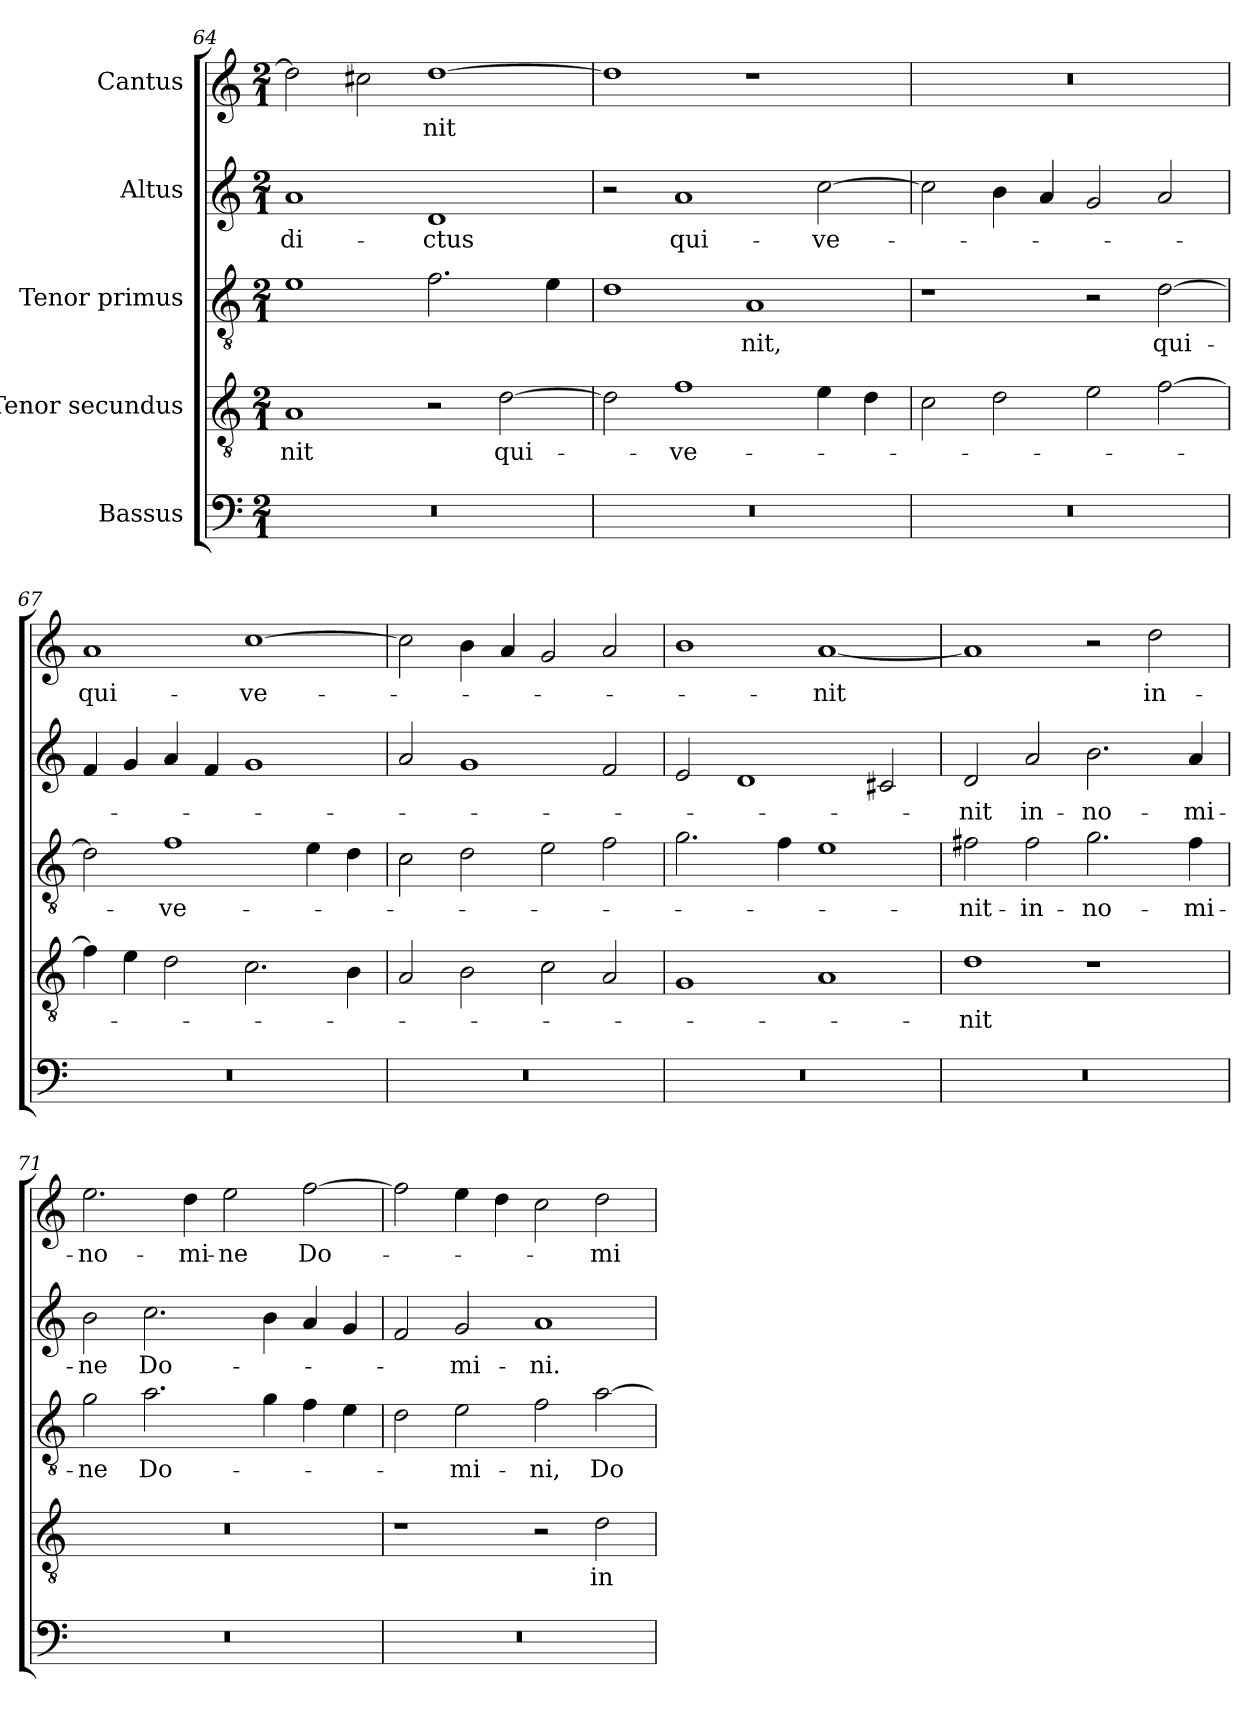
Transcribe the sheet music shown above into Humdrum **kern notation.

**kern	**kern	**text	**kern	**text	**kern	**text	**kern	**text
*part5	*part4	*part4	*part3	*part3	*part2	*part2	*part1	*part1
*staff5	*staff4	*staff4	*staff3	*staff3	*staff2	*staff2	*staff1	*staff1
*I"Bassus	*I"Tenor secundus	*	*I"Tenor primus	*	*I"Altus	*	*I"Cantus	*
*clefF4	*clefGv2	*	*clefGv2	*	*clefG2	*	*clefG2	*
*k[]	*k[]	*	*k[]	*	*k[]	*	*k[]	*
*M2/1	*M2/1	*	*M2/1	*	*M2/1	*	*M2/1	*
=64	=64	=64	=64	=64	=64	=64	=64	=64
0r	1A/	-nit	1e\	.	1a/	-di-	2dd\]	.
.	.	.	.	.	.	.	2cc#X\	.
.	2r	.	2.f\	.	1d/	-ctus	[1dd\	-nit
.	[2d\	qui-	.	.	.	.	.	.
.	.	.	4e\	.	.	.	.	.
=65	=65	=65	=65	=65	=65	=65	=65	=65
0r	2d\]	.	1d\	.	2r	.	1dd\]	.
.	1f\	ve-	.	.	1a/	qui-	.	.
.	.	.	1A/	-nit,	.	.	1r	.
.	4e\	.	.	.	[2cc\	ve-	.	.
.	4d\	.	.	.	.	.	.	.
=66	=66	=66	=66	=66	=66	=66	=66	=66
0r	2c\	.	1r	.	2cc\]	.	0r	.
.	2d\	.	.	.	4b\	.	.	.
.	.	.	.	.	4a/	.	.	.
.	2e\	.	2r	.	2g/	.	.	.
.	[2f\	.	[2d\	qui-	2a/	.	.	.
=67	=67	=67	=67	=67	=67	=67	=67	=67
0r	4f\]	.	2d\]	.	4f/	.	1a/	qui-
.	4e\	.	.	.	4g/	.	.	.
.	2d\	.	1f\	ve-	4a/	.	.	.
.	.	.	.	.	4f/	.	.	.
.	2.c\	.	.	.	1g/	.	[1cc\	ve-
.	.	.	4e\	.	.	.	.	.
.	4B\	.	4d\	.	.	.	.	.
=68	=68	=68	=68	=68	=68	=68	=68	=68
0r	2A/	.	2c\	.	2a/	.	2cc\]	.
.	2B\	.	2d\	.	1g/	.	4b\	.
.	.	.	.	.	.	.	4a/	.
.	2c\	.	2e\	.	.	.	2g/	.
.	2A/	.	2f\	.	2f/	.	2a/	.
=69	=69	=69	=69	=69	=69	=69	=69	=69
0r	1G/	.	2.g\	.	2e/	.	1b\	.
.	.	.	.	.	1d/	.	.	.
.	.	.	4f\	.	.	.	.	.
.	1A/	.	1e\	.	.	.	[1a/	-nit
.	.	.	.	.	2c#X/	.	.	.
=70	=70	=70	=70	=70	=70	=70	=70	=70
0r	1d\	-nit	2f#X\	nit-	2d/	-nit	1a/]	.
.	.	.	2f#\	in-	2a/	in-	.	.
.	1r	.	2.g\	no-	2.b\	no-	2r	.
.	.	.	.	.	.	.	2dd\	in-
.	.	.	4f#\	-mi-	4a/	-mi-	.	.
=71	=71	=71	=71	=71	=71	=71	=71	=71
0r	0r	.	2g\	-ne	2b\	-ne	2.ee\	no-
.	.	.	2.a\	Do-	2.cc\	Do-	.	.
.	.	.	.	.	.	.	4dd\	-mi-
.	.	.	.	.	.	.	2ee\	-ne
.	.	.	4g\	.	4b\	.	.	.
.	.	.	4f\	.	4a/	.	[2ff\	Do-
.	.	.	4e\	.	4g/	.	.	.
=72	=72	=72	=72	=72	=72	=72	=72	=72
0r	1r	.	2d\	.	2f/	.	2ff\]	.
.	.	.	2e\	-mi-	2g/	-mi-	4ee\	.
.	.	.	.	.	.	.	4dd\	.
.	2r	.	2f\	-ni,	1a/	-ni.	2cc\	.
.	2d\	in-	[2a\	Do-	.	.	2dd\	-mi-
=	=	=	=	=	=	=	=	=
*-	*-	*-	*-	*-	*-	*-	*-	*-
